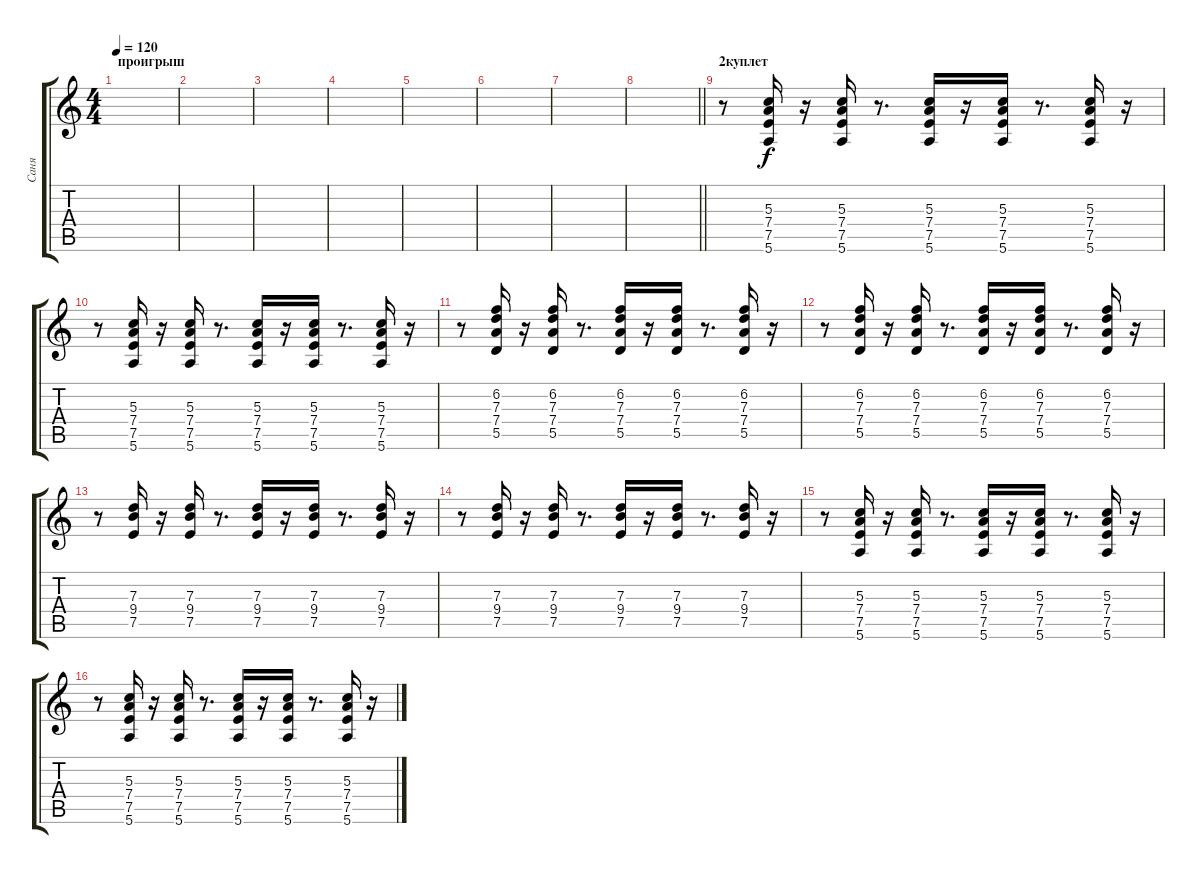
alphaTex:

\track ("Саня" "Саня") {instrument electricguitarclean}
\staff {score tabs}
\tuning (E4 B3 G3 D3 A2 E2) {hide}
\ts (4 4)
\section ("" "проигрыш")
\tempo 120
\clef g2
\ks c
|
|
|
|
|
|
|
\barLineRight lightlight
|
\section ("" "2куплет")
r.8 (5.3 7.4 7.5 5.6).16 r.16 (5.3 7.4 7.5 5.6).16 r.8{d} (5.3 7.4 7.5 5.6).16 r.16 (5.3 7.4 7.5 5.6).16 r.8{d} (5.3 7.4 7.5 5.6).16 r.16 |
r.8 (5.3 7.4 7.5 5.6).16 r.16 (5.3 7.4 7.5 5.6).16 r.8{d} (5.3 7.4 7.5 5.6).16 r.16 (5.3 7.4 7.5 5.6).16 r.8{d} (5.3 7.4 7.5 5.6).16 r.16 |
r.8 (6.2 7.3 7.4 5.5).16 r.16 (6.2 7.3 7.4 5.5).16 r.8{d} (6.2 7.3 7.4 5.5).16 r.16 (6.2 7.3 7.4 5.5).16 r.8{d} (6.2 7.3 7.4 5.5).16 r.16 |
r.8 (6.2 7.3 7.4 5.5).16 r.16 (6.2 7.3 7.4 5.5).16 r.8{d} (6.2 7.3 7.4 5.5).16 r.16 (6.2 7.3 7.4 5.5).16 r.8{d} (6.2 7.3 7.4 5.5).16 r.16 |
r.8 (7.3 9.4 7.5).16 r.16 (7.3 9.4 7.5).16 r.8{d} (7.3 9.4 7.5).16 r.16 (7.3 9.4 7.5).16 r.8{d} (7.3 9.4 7.5).16 r.16 |
r.8 (7.3 9.4 7.5).16 r.16 (7.3 9.4 7.5).16 r.8{d} (7.3 9.4 7.5).16 r.16 (7.3 9.4 7.5).16 r.8{d} (7.3 9.4 7.5).16 r.16 |
r.8 (5.3 7.4 7.5 5.6).16 r.16 (5.3 7.4 7.5 5.6).16 r.8{d} (5.3 7.4 7.5 5.6).16 r.16 (5.3 7.4 7.5 5.6).16 r.8{d} (5.3 7.4 7.5 5.6).16 r.16 |
r.8 (5.3 7.4 7.5 5.6).16 r.16 (5.3 7.4 7.5 5.6).16 r.8{d} (5.3 7.4 7.5 5.6).16 r.16 (5.3 7.4 7.5 5.6).16 r.8{d} (5.3 7.4 7.5 5.6).16 r.16
